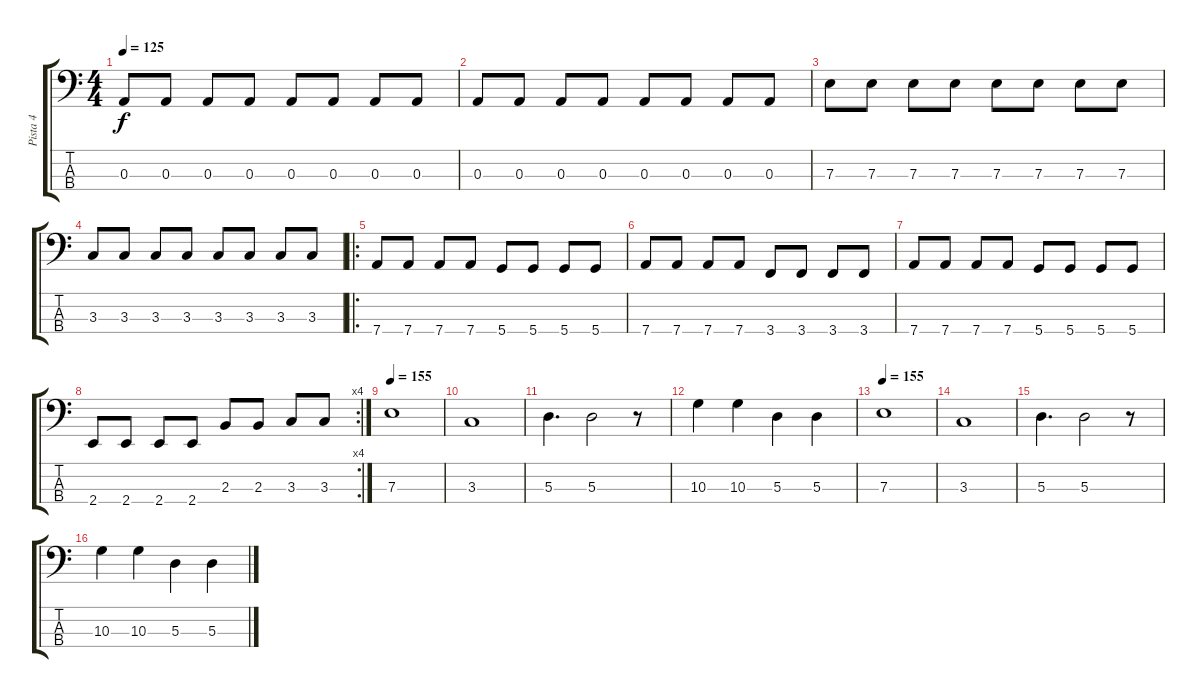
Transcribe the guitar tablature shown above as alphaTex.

\track ("Pista 4" "Pista 4") {instrument electricbasspick}
\staff {score tabs}
\tuning (G2 D2 A1 D1) {hide}
\ts (4 4)
\tempo 125
\clef f4
\ks c
0.3.8{dy f} 0.3.8 0.3.8 0.3.8 0.3.8 0.3.8 0.3.8 0.3.8 |
0.3.8 0.3.8 0.3.8 0.3.8 0.3.8 0.3.8 0.3.8 0.3.8 |
7.3.8 7.3.8 7.3.8 7.3.8 7.3.8 7.3.8 7.3.8 7.3.8 |
3.3.8 3.3.8 3.3.8 3.3.8 3.3.8 3.3.8 3.3.8 3.3.8 |
\ro
7.4.8 7.4.8 7.4.8 7.4.8 5.4.8 5.4.8 5.4.8 5.4.8 |
7.4.8 7.4.8 7.4.8 7.4.8 3.4.8 3.4.8 3.4.8 3.4.8 |
7.4.8 7.4.8 7.4.8 7.4.8 5.4.8 5.4.8 5.4.8 5.4.8 |
\rc 4
2.4.8 2.4.8 2.4.8 2.4.8 2.3.8 2.3.8 3.3.8 3.3.8 |
\tempo 155
7.3.1 |
3.3.1 |
5.3.4{d} 5.3.2 r.8 |
10.3.4 10.3.4 5.3.4 5.3.4 |
\tempo 155
7.3.1 |
3.3.1 |
5.3.4{d} 5.3.2 r.8 |
10.3.4 10.3.4 5.3.4 5.3.4
